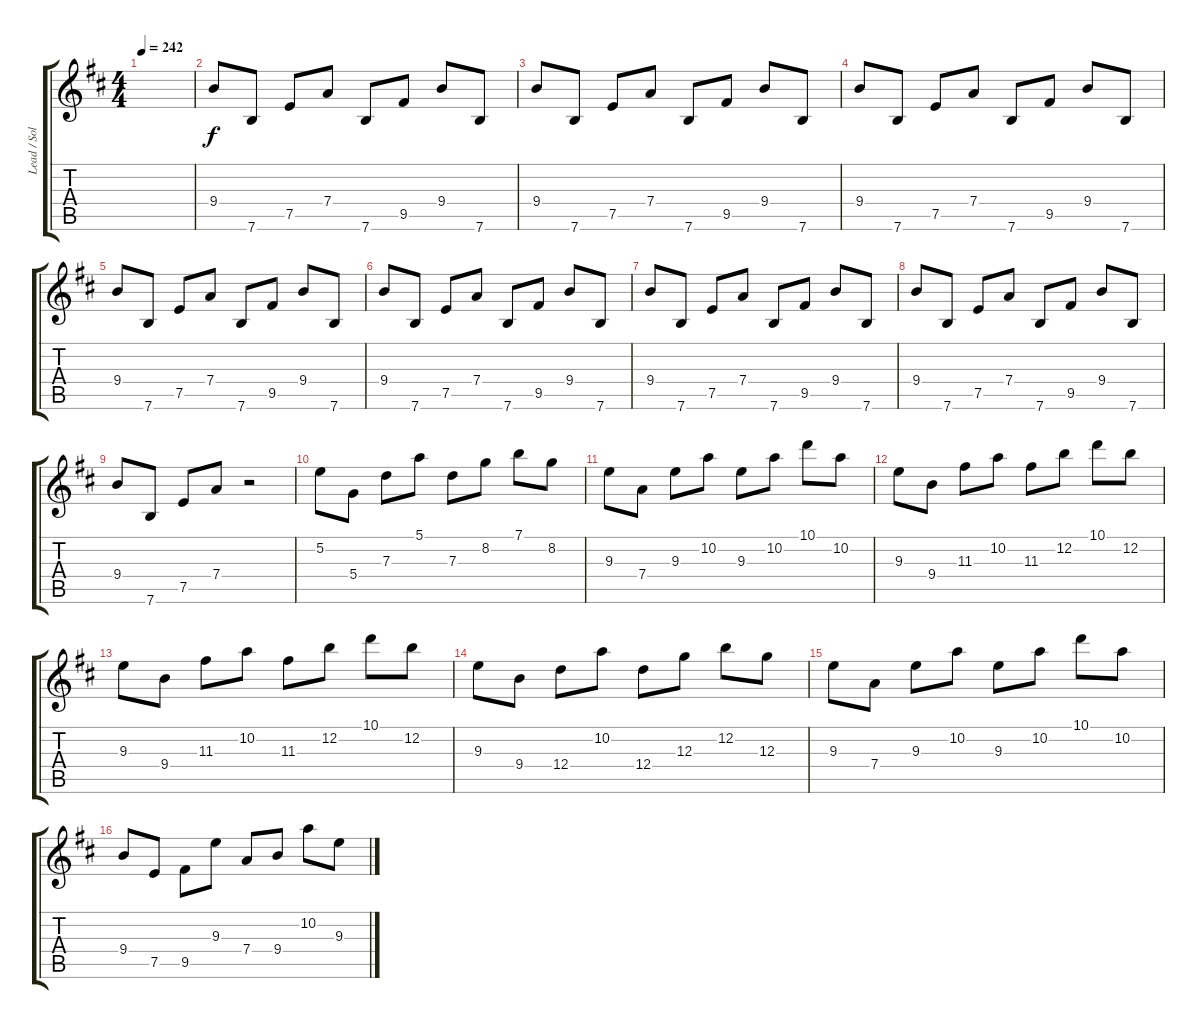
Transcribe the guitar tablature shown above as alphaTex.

\track ("Lead / Solo Guitar " "Lead / Sol") {instrument distortionguitar}
\staff {score tabs}
\tuning (E4 B3 G3 D3 A2 E2) {hide}
\ts (4 4)
\tempo 242
\clef g2
\ks d
|
9.4.8 7.6.8 7.5.8 7.4.8 7.6.8 9.5.8 9.4.8 7.6.8 |
9.4.8 7.6.8 7.5.8 7.4.8 7.6.8 9.5.8 9.4.8 7.6.8 |
9.4.8 7.6.8 7.5.8 7.4.8 7.6.8 9.5.8 9.4.8 7.6.8 |
9.4.8 7.6.8 7.5.8 7.4.8 7.6.8 9.5.8 9.4.8 7.6.8 |
9.4.8 7.6.8 7.5.8 7.4.8 7.6.8 9.5.8 9.4.8 7.6.8 |
9.4.8 7.6.8 7.5.8 7.4.8 7.6.8 9.5.8 9.4.8 7.6.8 |
9.4.8 7.6.8 7.5.8 7.4.8 7.6.8 9.5.8 9.4.8 7.6.8 |
9.4.8 7.6.8 7.5.8 7.4.8 r.2 |
5.2.8 5.4.8 7.3.8 5.1.8 7.3.8 8.2.8 7.1.8 8.2.8 |
9.3.8 7.4.8 9.3.8 10.2.8 9.3.8 10.2.8 10.1.8 10.2.8 |
9.3.8 9.4.8 11.3.8 10.2.8 11.3.8 12.2.8 10.1.8 12.2.8 |
9.3.8 9.4.8 11.3.8 10.2.8 11.3.8 12.2.8 10.1.8 12.2.8 |
9.3.8 9.4.8 12.4.8 10.2.8 12.4.8 12.3.8 12.2.8 12.3.8 |
9.3.8 7.4.8 9.3.8 10.2.8 9.3.8 10.2.8 10.1.8 10.2.8 |
9.4.8 7.5.8 9.5.8 9.3.8 7.4.8 9.4.8 10.2.8 9.3.8
